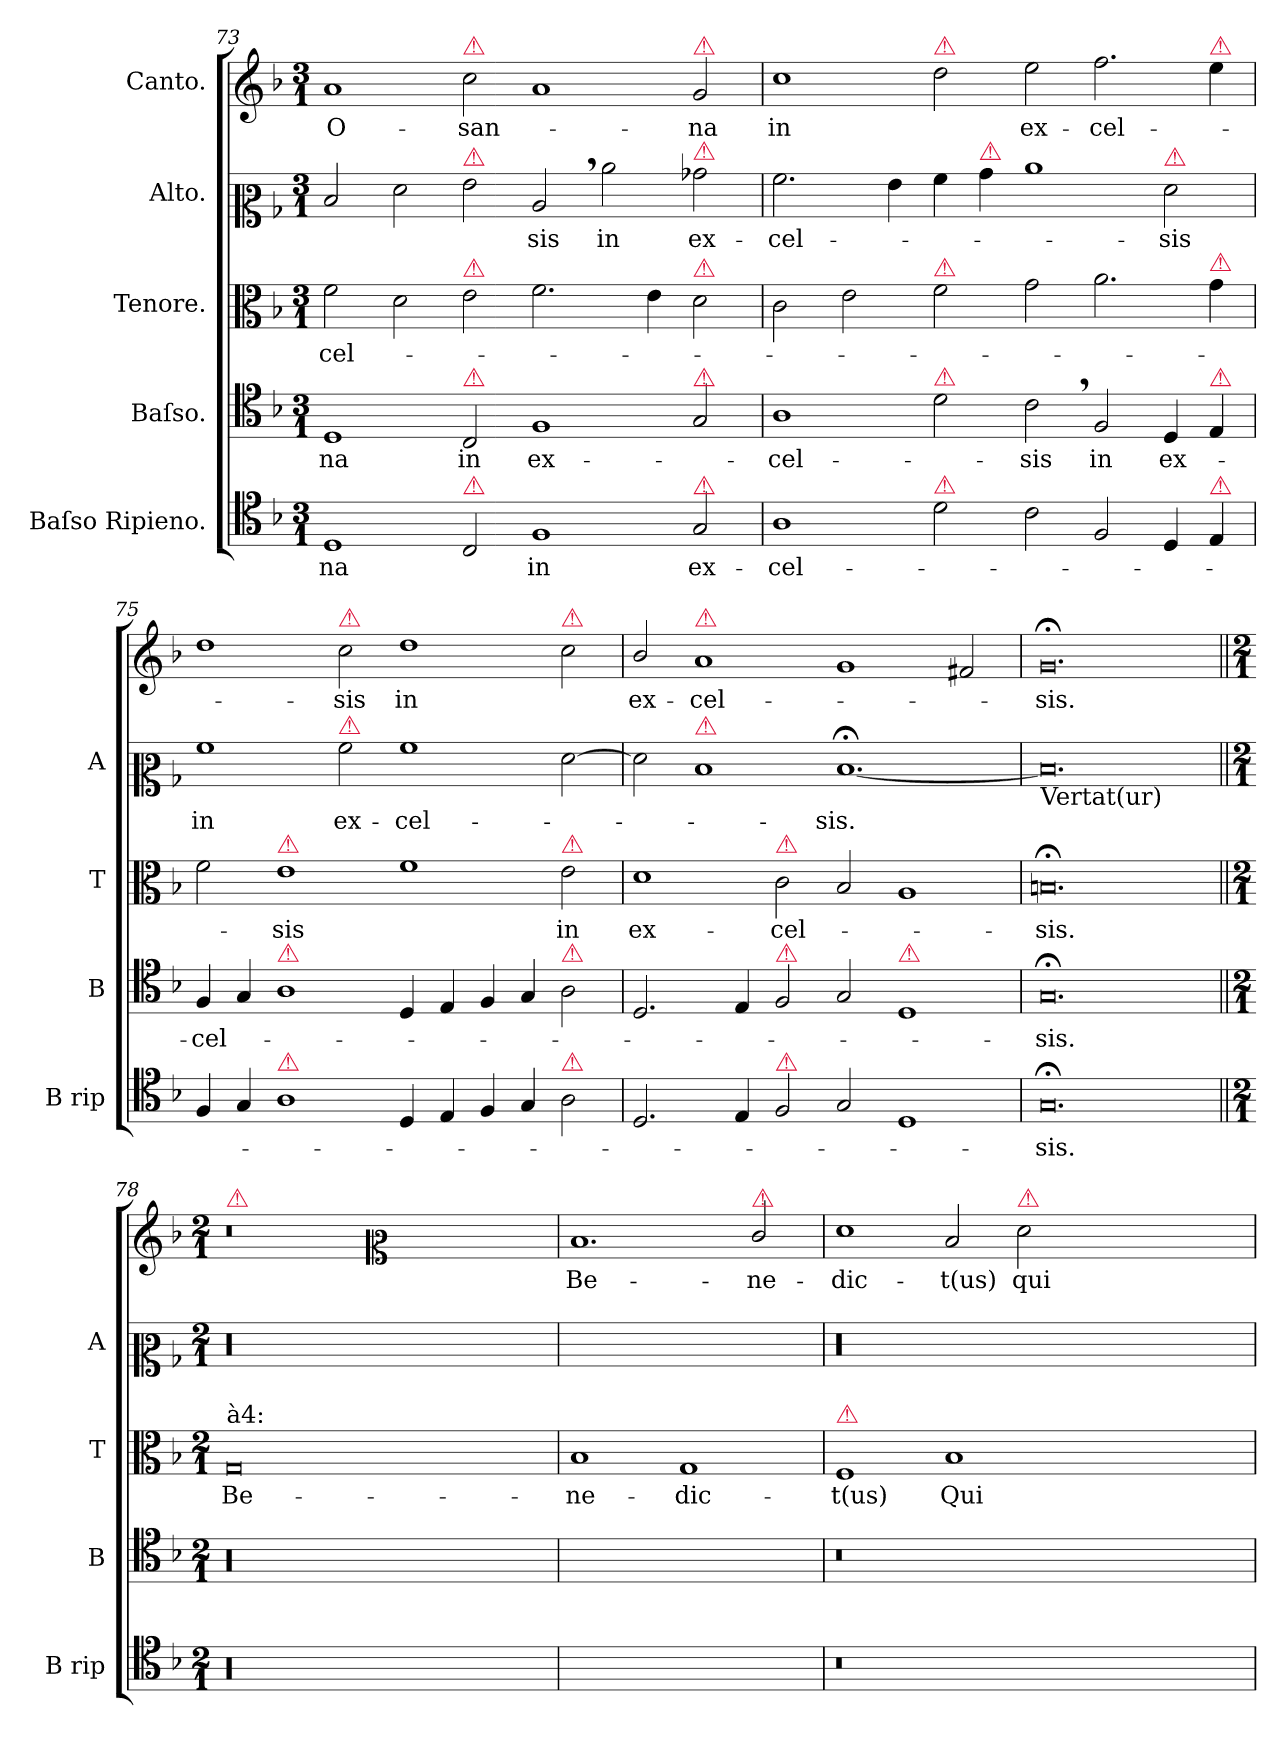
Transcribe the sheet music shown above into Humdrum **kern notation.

**kern	**text	**kern	**text	**kern	**text	**kern	**text	**kern	**text
*part5	*part5	*part4	*part4	*part3	*part3	*part2	*part2	*part1	*part1
*staff5	*staff5	*staff4	*staff4	*staff3	*staff3	*staff2	*staff2	*staff1	*staff1
*I"Baſso Ripieno.	*	*I"Baſso.	*	*I"Tenore.	*	*I"Alto.	*	*I"Canto.	*
*I'B rip	*	*I'B	*	*I'T	*	*I'A	*	*	*
*clefC4	*	*clefC4	*	*clefC3	*	*clefC2	*	*clefG2	*
*k[b-]	*	*k[b-]	*	*k[b-]	*	*k[b-]	*	*k[b-]	*
*M3/1	*	*M3/1	*	*M3/1	*	*M3/1	*	*M3/1	*
=73	=73	=73	=73	=73	=73	=73	=73	=73	=73
1D	-na	1D	-na	2f\	-cel-	2d/	.	1a	O-
.	.	.	.	2d\	.	2f\	.	.	.
!	!	!	!	!	!	!	!	!LO:TX:a:color=crimson:t=⚠	!
!	!	!	!	!	!	!LO:TX:a:color=crimson:t=⚠	!	!	!
!	!	!	!	!LO:TX:a:color=crimson:t=⚠	!	!	!	!	!
!	!	!LO:TX:a:color=crimson:t=⚠	!	!	!	!	!	!	!
!LO:TX:a:color=crimson:t=⚠	!	!	!	!	!	!	!	!	!
2C/	.	2C/	in	2e\	.	2g\	.	2cc\	-san-
1F	in	1F	ex-	2.f\	.	2c,/	-sis	1a	.
.	.	.	.	.	.	2cc\	in	.	.
.	.	.	.	4e\	.	.	.	.	.
!	!	!	!	!	!	!	!	!LO:TX:a:color=crimson:t=⚠	!
!	!	!	!	!	!	!LO:TX:a:color=crimson:t=⚠	!	!	!
!	!	!	!	!LO:TX:a:color=crimson:t=⚠	!	!	!	!	!
!	!	!LO:TX:a:color=crimson:t=⚠	!	!	!	!	!	!	!
!LO:TX:a:color=crimson:t=⚠	!	!	!	!	!	!	!	!	!
2G/	ex-	2G/	.	2d\	.	2b-X\	ex-	2g/	-na
=74	=74	=74	=74	=74	=74	=74	=74	=74	=74
1A	-cel-	1A	-cel-	2c\	.	2.a\	-cel-	1cc	in
.	.	.	.	2e\	.	.	.	.	.
.	.	.	.	.	.	4g\	.	.	.
!	!	!	!	!	!	!	!	!LO:TX:a:color=crimson:t=⚠	!
!	!	!	!	!LO:TX:a:color=crimson:t=⚠	!	!	!	!	!
!	!	!LO:TX:a:color=crimson:t=⚠	!	!	!	!	!	!	!
!LO:TX:a:color=crimson:t=⚠	!	!	!	!	!	!	!	!	!
2d\	.	2d\	.	2f\	.	4a\	.	2dd\	.
!	!	!	!	!	!	!LO:TX:a:color=crimson:t=⚠	!	!	!
.	.	.	.	.	.	4b-\	.	.	.
2c\	.	2c,\	-sis	2g\	.	1cc	.	2ee\	ex-
2F/	.	2F/	in	2.a\	.	.	.	2.ff\	-cel-
!	!	!	!	!	!	!LO:TX:a:color=crimson:t=⚠	!	!	!
4D/	.	4D/	ex-	.	.	2f\	-sis	.	.
!	!	!	!	!	!	!	!	!LO:TX:a:color=crimson:t=⚠	!
!	!	!	!	!LO:TX:a:color=crimson:t=⚠	!	!	!	!	!
!	!	!LO:TX:a:color=crimson:t=⚠	!	!	!	!	!	!	!
!LO:TX:a:color=crimson:t=⚠	!	!	!	!	!	!	!	!	!
4E/	.	4E/	.	4g\	.	.	.	4ee\	.
=75	=75	=75	=75	=75	=75	=75	=75	=75	=75
4F/	.	4F/	-cel-	2f\	.	1a	in	1dd	.
4G/	.	4G/	.	.	.	.	.	.	.
!	!	!	!	!LO:TX:a:color=crimson:t=⚠	!	!	!	!	!
!	!	!LO:TX:a:color=crimson:t=⚠	!	!	!	!	!	!	!
!LO:TX:a:color=crimson:t=⚠	!	!	!	!	!	!	!	!	!
1A	.	1A	.	1e	-sis	.	.	.	.
!	!	!	!	!	!	!	!	!LO:TX:a:color=crimson:t=⚠	!
!	!	!	!	!	!	!LO:TX:a:color=crimson:t=⚠	!	!	!
.	.	.	.	.	.	2a\	ex-	2cc\	-sis
4D/	.	4D/	.	1f	.	1a	-cel-	1dd	in
4E/	.	4E/	.	.	.	.	.	.	.
4F/	.	4F/	.	.	.	.	.	.	.
4G/	.	4G/	.	.	.	.	.	.	.
!	!	!	!	!	!	!	!	!LO:TX:a:color=crimson:t=⚠	!
!	!	!	!	!LO:TX:a:color=crimson:t=⚠	!	!	!	!	!
!	!	!LO:TX:a:color=crimson:t=⚠	!	!	!	!	!	!	!
!LO:TX:a:color=crimson:t=⚠	!	!	!	!	!	!	!	!	!
2A\	.	2A\	.	2e\	in	[2f\	.	2cc\	.
=76	=76	=76	=76	=76	=76	=76	=76	=76	=76
2.D/	.	2.D/	.	1d	ex-	2f\]	.	2b-/	ex-
!	!	!	!	!	!	!	!	!LO:TX:a:color=crimson:t=⚠	!
!	!	!	!	!	!	!LO:TX:a:color=crimson:t=⚠	!	!	!
.	.	.	.	.	.	1d	.	1a	-cel-
4E/	.	4E/	.	.	.	.	.	.	.
!	!	!	!	!LO:TX:a:color=crimson:t=⚠	!	!	!	!	!
!	!	!LO:TX:a:color=crimson:t=⚠	!	!	!	!	!	!	!
!LO:TX:a:color=crimson:t=⚠	!	!	!	!	!	!	!	!	!
2F/	.	2F/	.	2c\	-cel-	.	.	.	.
2G/	.	2G/	.	2B-/	.	[1.d;<	-sis.	1g	.
!	!	!LO:TX:a:color=crimson:t=⚠	!	!	!	!	!	!	!
1D	.	1D	.	1A	.	.	.	.	.
.	.	.	.	.	.	.	.	2f#X/	.
=77	=77	=77	=77	=77	=77	=77	=77	=77	=77
!	!	!	!	!	!	!LO:TX:b:t=Vertat(ur)	!	!	!
0.G;<	-sis.	0.G;<	-sis.	0.Bn;<	-sis.	0.d]	.	0.g;<	-sis.
=78||	=78||	=78||	=78||	=78||	=78||	=78||	=78||	=78||	=78||
*M2/1	*	*M2/1	*	*M2/1	*	*M2/1	*	*M2/1	*
!	!	!	!	!	!	!	!	!LO:TX:a:color=crimson:t=⚠	!
!	!	!	!	!LO:TX:a:t=à4&colon;	!	!	!	!	!
00r	.	00r	.	0G	Be-	00r	.	0r	.
*	*	*	*	*	*	*	*	*clefC2	*
.	.	.	.	0ryy	.	.	.	0ryy	.
=79	=79	=79	=79	=79	=79	=79	=79	=79	=79
0ryy	.	0ryy	.	1B-	-ne-	0ryy	.	1.d	Be-
.	.	.	.	1G	-dic-	.	.	.	.
!	!	!	!	!	!	!	!	!LO:TX:a:color=crimson:t=⚠	!
.	.	.	.	.	.	.	.	2e/	-ne-
=80	=80	=80	=80	=80	=80	=80	=80	=80	=80
!	!	!	!	!LO:TX:a:color=crimson:t=⚠	!	!	!	!	!
0r	.	0r	.	1F	-t(us)	00r	.	1f	-dic-
.	.	.	.	1B-	Qui	.	.	2d/	-t(us)
!	!	!	!	!	!	!	!	!LO:TX:a:color=crimson:t=⚠	!
.	.	.	.	.	.	.	.	2f\	qui
0ryy	.	0ryy	.	0ryy	.	.	.	0ryy	.
=	=	=	=	=	=	=	=	=	=
*-	*-	*-	*-	*-	*-	*-	*-	*-	*-
